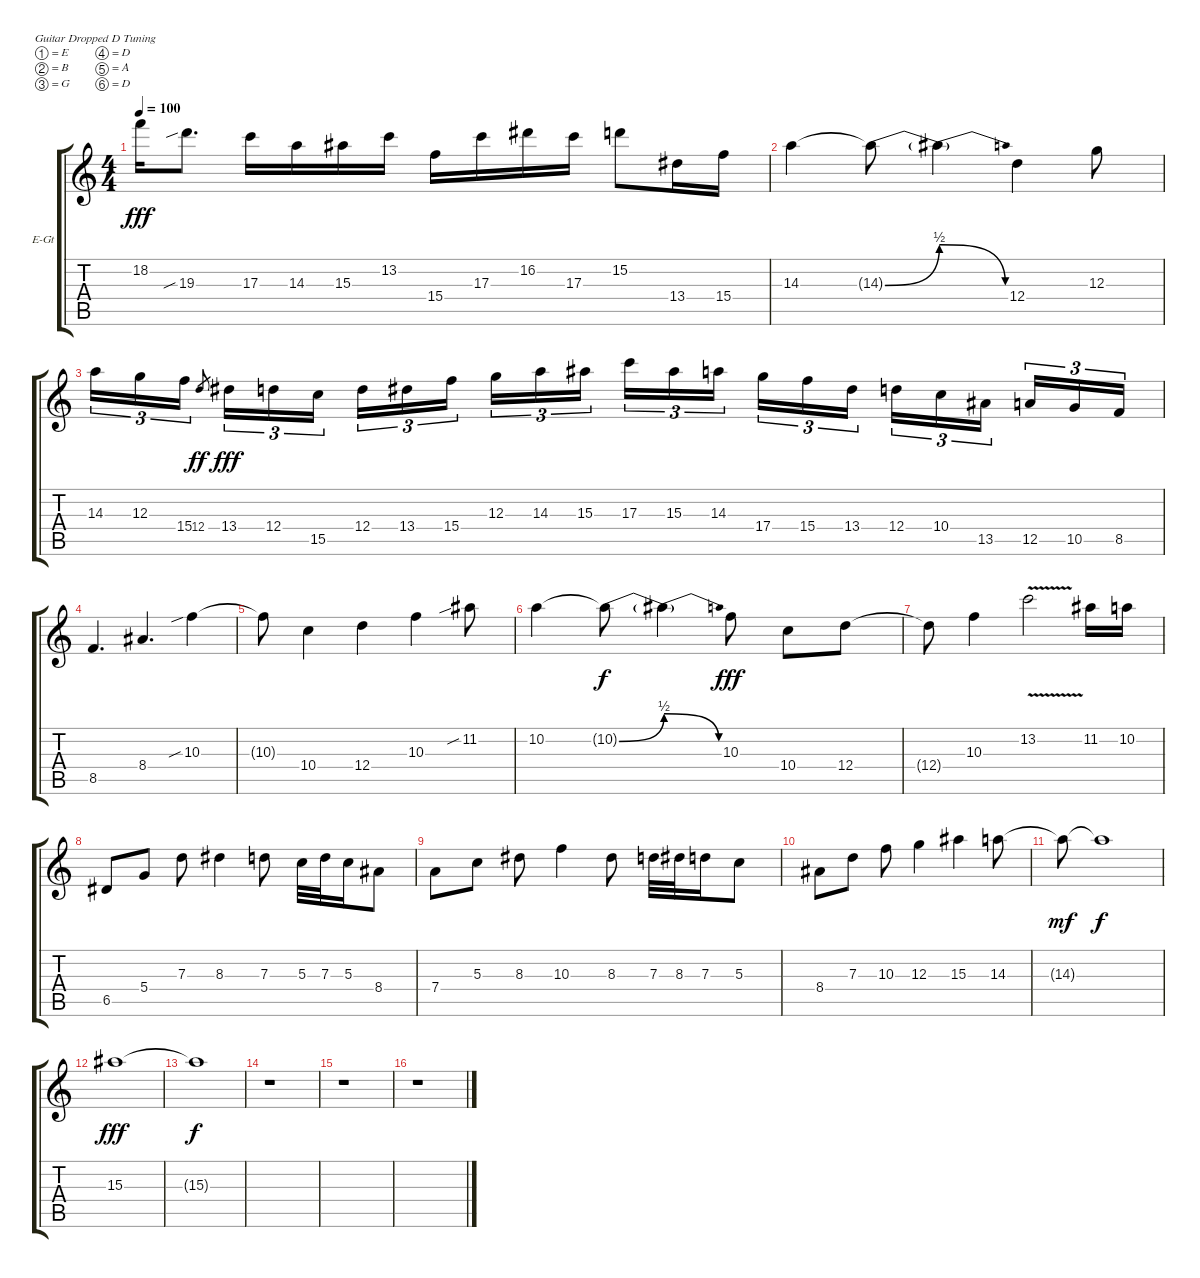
\bracketExtendMode groupsimilarinstruments
\firstSystemTrackNameOrientation horizontal
\otherSystemsTrackNameOrientation horizontal
\track ("Paul (harmony)" "E-Gt") {instrument overdrivenguitar}
\staff {score tabs}
\tuning (E4 B3 G3 D3 A2 D2)
\ts (4 4)
\tempo 100
\clef g2
\ks c
18.2.16{dy fff} 19.3{sib}.8{d} 17.3.16 14.3.16 15.3.16 13.2.16 15.4.16 17.3.16 16.2.16 17.3.16 15.2.8 13.4.16 15.4.16 |
14.3.4 14.3{be (bend 0 0 60 2) t}.8 14.3{be (release 0 2 60 0) t}.4 12.4.4 12.3.8 |
14.3.16{tu (3 2)} 12.3.16{tu (3 2)} 15.4.16{tu (3 2)} 12.4.8{gr dy ff} 13.4.16{tu (3 2) dy fff} 12.4.16{tu (3 2)} 15.5.16{tu (3 2)} 12.4.16{tu (3 2)} 13.4.16{tu (3 2)} 15.4.16{tu (3 2)} 12.3.16{tu (3 2)} 14.3.16{tu (3 2)} 15.3.16{tu (3 2)} 17.3.16{tu (3 2)} 15.3.16{tu (3 2)} 14.3.16{tu (3 2)} 17.4.16{tu (3 2)} 15.4.16{tu (3 2)} 13.4.16{tu (3 2)} 12.4.16{tu (3 2)} 10.4.16{tu (3 2)} 13.5.16{tu (3 2)} 12.5.16{tu (3 2)} 10.5.16{tu (3 2)} 8.5.16{tu (3 2)} |
8.5.4{d} 8.4.4{d} 10.3{sib}.4 |
10.3{t}.8 10.4.4 12.4.4 10.3.4 11.2{sib}.8 |
10.2.4 10.2{be (bend 0 0 60 2) t}.8{dy f} 10.2{be (release 0 2 60 0) t}.4 10.3.8{dy fff} 10.4.8 12.4.8 |
12.4{t}.8 10.3.4 13.2{v}.2 11.2.16 10.2.16 |
6.5.8 5.4.8 7.3.8 8.3.4 7.3.8 5.3.32 7.3.32 5.3.16 8.4.8 |
7.4.8 5.3.8 8.3.8 10.3.4 8.3.8 7.3.32 8.3.32 7.3.16 5.3.8 |
8.4.8 7.3.8 10.3.8 12.3.4 15.3.4 14.3.8 |
14.3{t}.8{dy mf} 14.3{t}.1{dy f} |
15.3.1{dy fff} |
15.3{t}.1{dy f} |
r.1 |
r.1 |
r.1
